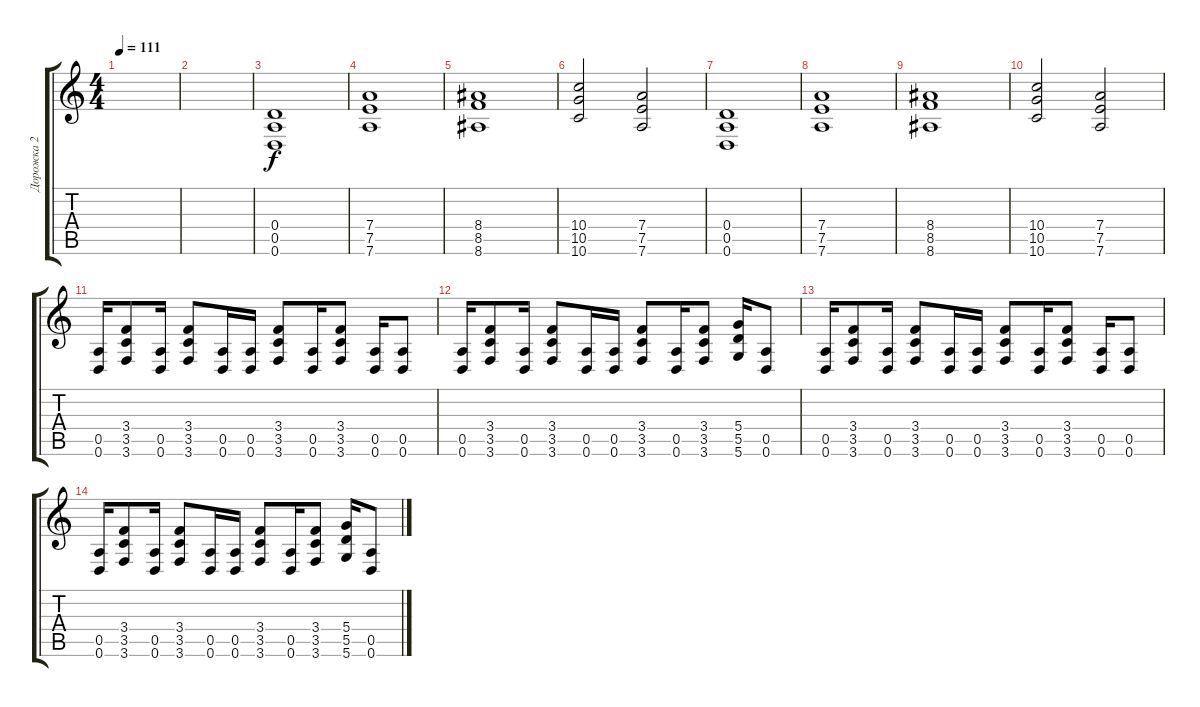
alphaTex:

\track ("Дорожка 2" "Дорожка 2") {instrument overdrivenguitar}
\staff {score tabs}
\tuning (E4 B3 G3 D3 A2 D2) {hide}
\ts (4 4)
\tempo 111
\clef g2
\ks c
|
|
(0.4 0.5 0.6).1 |
(7.4 7.5 7.6).1 |
(8.4 8.5 8.6).1 |
(10.4 10.5 10.6).2 (7.4 7.5 7.6).2 |
(0.4 0.5 0.6).1 |
(7.4 7.5 7.6).1 |
(8.4 8.5 8.6).1 |
(10.4 10.5 10.6).2 (7.4 7.5 7.6).2 |
(0.5 0.6).16 (3.4 3.5 3.6).8 (0.5 0.6).16 (3.4 3.5 3.6).8 (0.5 0.6).16 (0.5 0.6).16 (3.4 3.5 3.6).8 (0.5 0.6).16 (3.4 3.5 3.6).8 (0.5 0.6).16 (0.5 0.6).8 |
(0.5 0.6).16 (3.4 3.5 3.6).8 (0.5 0.6).16 (3.4 3.5 3.6).8 (0.5 0.6).16 (0.5 0.6).16 (3.4 3.5 3.6).8 (0.5 0.6).16 (3.4 3.5 3.6).8 (5.4 5.5 5.6).16 (0.5 0.6).8 |
(0.5 0.6).16 (3.4 3.5 3.6).8 (0.5 0.6).16 (3.4 3.5 3.6).8 (0.5 0.6).16 (0.5 0.6).16 (3.4 3.5 3.6).8 (0.5 0.6).16 (3.4 3.5 3.6).8 (0.5 0.6).16 (0.5 0.6).8 |
(0.5 0.6).16 (3.4 3.5 3.6).8 (0.5 0.6).16 (3.4 3.5 3.6).8 (0.5 0.6).16 (0.5 0.6).16 (3.4 3.5 3.6).8 (0.5 0.6).16 (3.4 3.5 3.6).8 (5.4 5.5 5.6).16 (0.5 0.6).8
